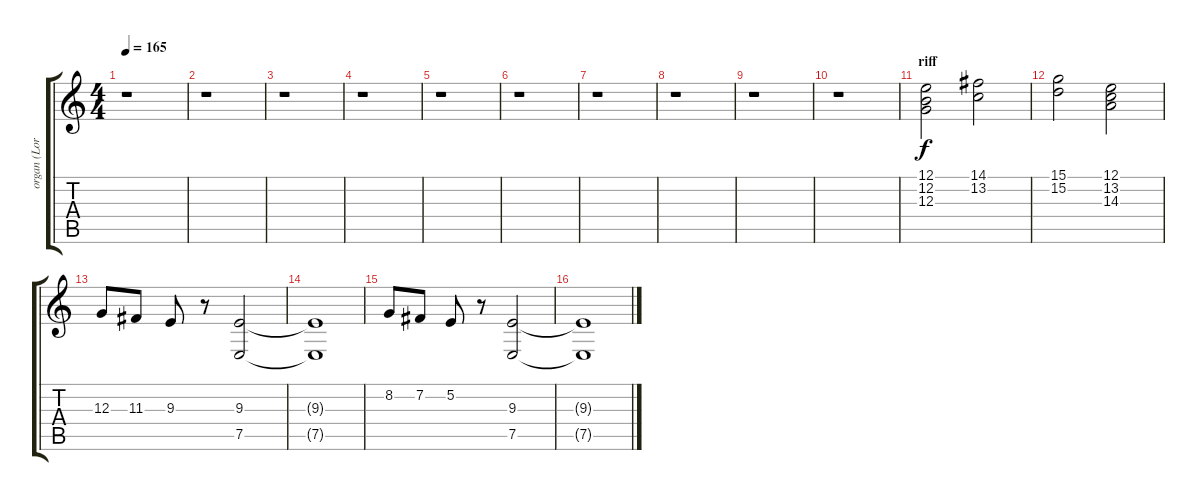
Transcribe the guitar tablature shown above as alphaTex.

\track ("organ (Lord)" "organ (Lor") {instrument rockorgan}
\staff {score tabs}
\tuning (E4 B3 G3 D3 A2 E2) {hide}
\ts (4 4)
\tempo 165
\clef g2
\ks c
r.1{dy f} |
r.1 |
r.1 |
r.1 |
r.1 |
r.1 |
r.1 |
r.1 |
r.1 |
r.1 |
\section ("" "riff")
(12.1 12.2 12.3).2 (14.1 13.2).2 |
(15.1 15.2).2 (12.1 13.2 14.3).2 |
12.3.8 11.3.8 9.3.8 r.8 (9.3 7.5).2 |
(9.3{t} 7.5{t}).1 |
8.2.8 7.2.8 5.2.8 r.8 (9.3 7.5).2 |
(9.3{t} 7.5{t}).1
